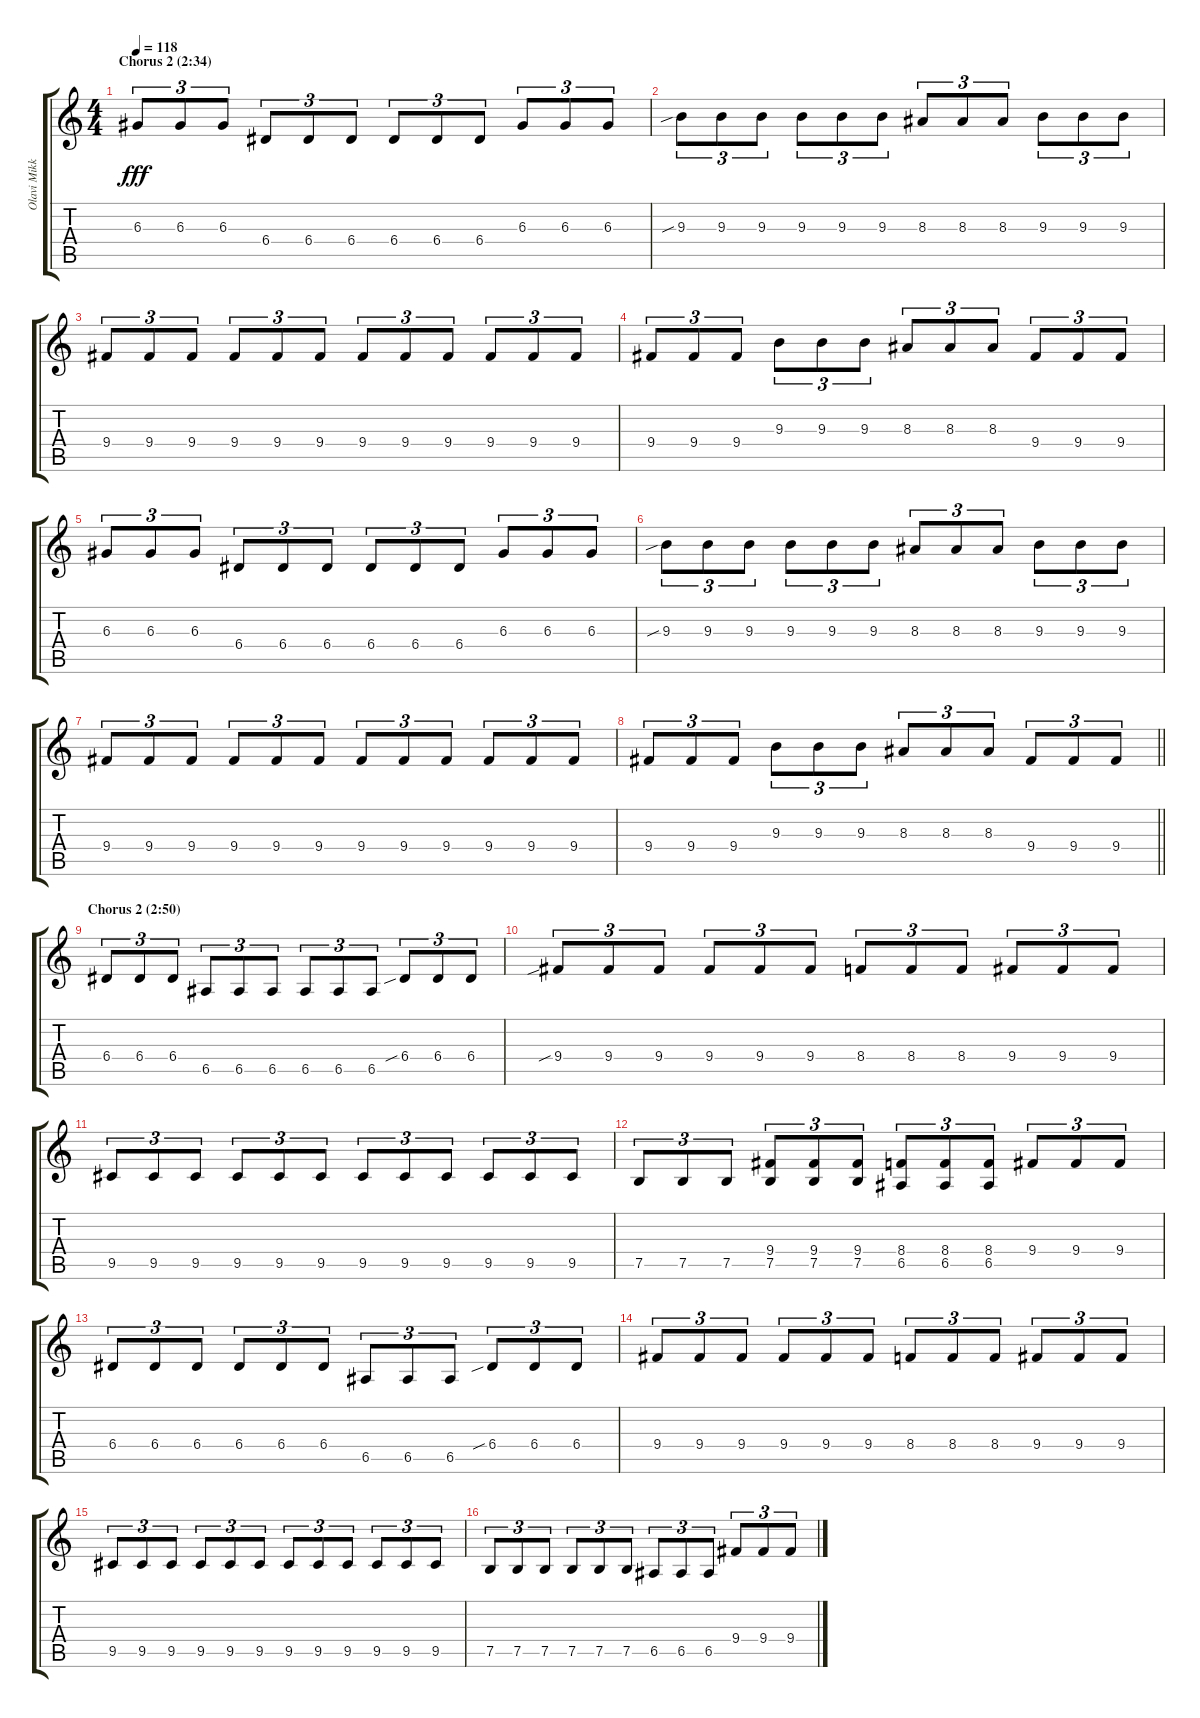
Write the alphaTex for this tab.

\track ("Olavi Mikkonen" "Olavi Mikk") {instrument distortionguitar}
\staff {score tabs}
\tuning (B3 Gb3 D3 A2 E2 B1) {hide}
\ts (4 4)
\section ("" "Chorus 2 (2:34)")
\tempo 118
\clef g2
\ks c
6.3.8{tu (3 2) dy fff} 6.3.8{tu (3 2)} 6.3.8{tu (3 2)} 6.4.8{tu (3 2)} 6.4.8{tu (3 2)} 6.4.8{tu (3 2)} 6.4.8{tu (3 2)} 6.4.8{tu (3 2)} 6.4.8{tu (3 2)} 6.3.8{tu (3 2)} 6.3.8{tu (3 2)} 6.3.8{tu (3 2)} |
9.3{sib}.8{tu (3 2)} 9.3.8{tu (3 2)} 9.3.8{tu (3 2)} 9.3.8{tu (3 2)} 9.3.8{tu (3 2)} 9.3.8{tu (3 2)} 8.3.8{tu (3 2)} 8.3.8{tu (3 2)} 8.3.8{tu (3 2)} 9.3.8{tu (3 2)} 9.3.8{tu (3 2)} 9.3.8{tu (3 2)} |
9.4.8{tu (3 2)} 9.4.8{tu (3 2)} 9.4.8{tu (3 2)} 9.4.8{tu (3 2)} 9.4.8{tu (3 2)} 9.4.8{tu (3 2)} 9.4.8{tu (3 2)} 9.4.8{tu (3 2)} 9.4.8{tu (3 2)} 9.4.8{tu (3 2)} 9.4.8{tu (3 2)} 9.4.8{tu (3 2)} |
9.4.8{tu (3 2)} 9.4.8{tu (3 2)} 9.4.8{tu (3 2)} 9.3.8{tu (3 2)} 9.3.8{tu (3 2)} 9.3.8{tu (3 2)} 8.3.8{tu (3 2)} 8.3.8{tu (3 2)} 8.3.8{tu (3 2)} 9.4.8{tu (3 2)} 9.4.8{tu (3 2)} 9.4.8{tu (3 2)} |
6.3.8{tu (3 2)} 6.3.8{tu (3 2)} 6.3.8{tu (3 2)} 6.4.8{tu (3 2)} 6.4.8{tu (3 2)} 6.4.8{tu (3 2)} 6.4.8{tu (3 2)} 6.4.8{tu (3 2)} 6.4.8{tu (3 2)} 6.3.8{tu (3 2)} 6.3.8{tu (3 2)} 6.3.8{tu (3 2)} |
9.3{sib}.8{tu (3 2)} 9.3.8{tu (3 2)} 9.3.8{tu (3 2)} 9.3.8{tu (3 2)} 9.3.8{tu (3 2)} 9.3.8{tu (3 2)} 8.3.8{tu (3 2)} 8.3.8{tu (3 2)} 8.3.8{tu (3 2)} 9.3.8{tu (3 2)} 9.3.8{tu (3 2)} 9.3.8{tu (3 2)} |
9.4.8{tu (3 2)} 9.4.8{tu (3 2)} 9.4.8{tu (3 2)} 9.4.8{tu (3 2)} 9.4.8{tu (3 2)} 9.4.8{tu (3 2)} 9.4.8{tu (3 2)} 9.4.8{tu (3 2)} 9.4.8{tu (3 2)} 9.4.8{tu (3 2)} 9.4.8{tu (3 2)} 9.4.8{tu (3 2)} |
\barLineRight lightlight
9.4.8{tu (3 2)} 9.4.8{tu (3 2)} 9.4.8{tu (3 2)} 9.3.8{tu (3 2)} 9.3.8{tu (3 2)} 9.3.8{tu (3 2)} 8.3.8{tu (3 2)} 8.3.8{tu (3 2)} 8.3.8{tu (3 2)} 9.4.8{tu (3 2)} 9.4.8{tu (3 2)} 9.4.8{tu (3 2)} |
\section ("" "Chorus 2 (2:50)")
6.4.8{tu (3 2)} 6.4.8{tu (3 2)} 6.4.8{tu (3 2)} 6.5.8{tu (3 2)} 6.5.8{tu (3 2)} 6.5.8{tu (3 2)} 6.5.8{tu (3 2)} 6.5.8{tu (3 2)} 6.5.8{tu (3 2)} 6.4{sib}.8{tu (3 2)} 6.4.8{tu (3 2)} 6.4.8{tu (3 2)} |
9.4{sib}.8{tu (3 2)} 9.4.8{tu (3 2)} 9.4.8{tu (3 2)} 9.4.8{tu (3 2)} 9.4.8{tu (3 2)} 9.4.8{tu (3 2)} 8.4.8{tu (3 2)} 8.4.8{tu (3 2)} 8.4.8{tu (3 2)} 9.4.8{tu (3 2)} 9.4.8{tu (3 2)} 9.4.8{tu (3 2)} |
9.5.8{tu (3 2)} 9.5.8{tu (3 2)} 9.5.8{tu (3 2)} 9.5.8{tu (3 2)} 9.5.8{tu (3 2)} 9.5.8{tu (3 2)} 9.5.8{tu (3 2)} 9.5.8{tu (3 2)} 9.5.8{tu (3 2)} 9.5.8{tu (3 2)} 9.5.8{tu (3 2)} 9.5.8{tu (3 2)} |
7.5.8{tu (3 2)} 7.5.8{tu (3 2)} 7.5.8{tu (3 2)} (9.4 7.5).8{tu (3 2)} (9.4 7.5).8{tu (3 2)} (9.4 7.5).8{tu (3 2)} (8.4 6.5).8{tu (3 2)} (8.4 6.5).8{tu (3 2)} (8.4 6.5).8{tu (3 2)} 9.4.8{tu (3 2)} 9.4.8{tu (3 2)} 9.4.8{tu (3 2)} |
6.4.8{tu (3 2)} 6.4.8{tu (3 2)} 6.4.8{tu (3 2)} 6.4.8{tu (3 2)} 6.4.8{tu (3 2)} 6.4.8{tu (3 2)} 6.5.8{tu (3 2)} 6.5.8{tu (3 2)} 6.5.8{tu (3 2)} 6.4{sib}.8{tu (3 2)} 6.4.8{tu (3 2)} 6.4.8{tu (3 2)} |
9.4.8{tu (3 2)} 9.4.8{tu (3 2)} 9.4.8{tu (3 2)} 9.4.8{tu (3 2)} 9.4.8{tu (3 2)} 9.4.8{tu (3 2)} 8.4.8{tu (3 2)} 8.4.8{tu (3 2)} 8.4.8{tu (3 2)} 9.4.8{tu (3 2)} 9.4.8{tu (3 2)} 9.4.8{tu (3 2)} |
9.5.8{tu (3 2)} 9.5.8{tu (3 2)} 9.5.8{tu (3 2)} 9.5.8{tu (3 2)} 9.5.8{tu (3 2)} 9.5.8{tu (3 2)} 9.5.8{tu (3 2)} 9.5.8{tu (3 2)} 9.5.8{tu (3 2)} 9.5.8{tu (3 2)} 9.5.8{tu (3 2)} 9.5.8{tu (3 2)} |
7.5.8{tu (3 2)} 7.5.8{tu (3 2)} 7.5.8{tu (3 2)} 7.5.8{tu (3 2)} 7.5.8{tu (3 2)} 7.5.8{tu (3 2)} 6.5.8{tu (3 2)} 6.5.8{tu (3 2)} 6.5.8{tu (3 2)} 9.4.8{tu (3 2)} 9.4.8{tu (3 2)} 9.4.8{tu (3 2)}
